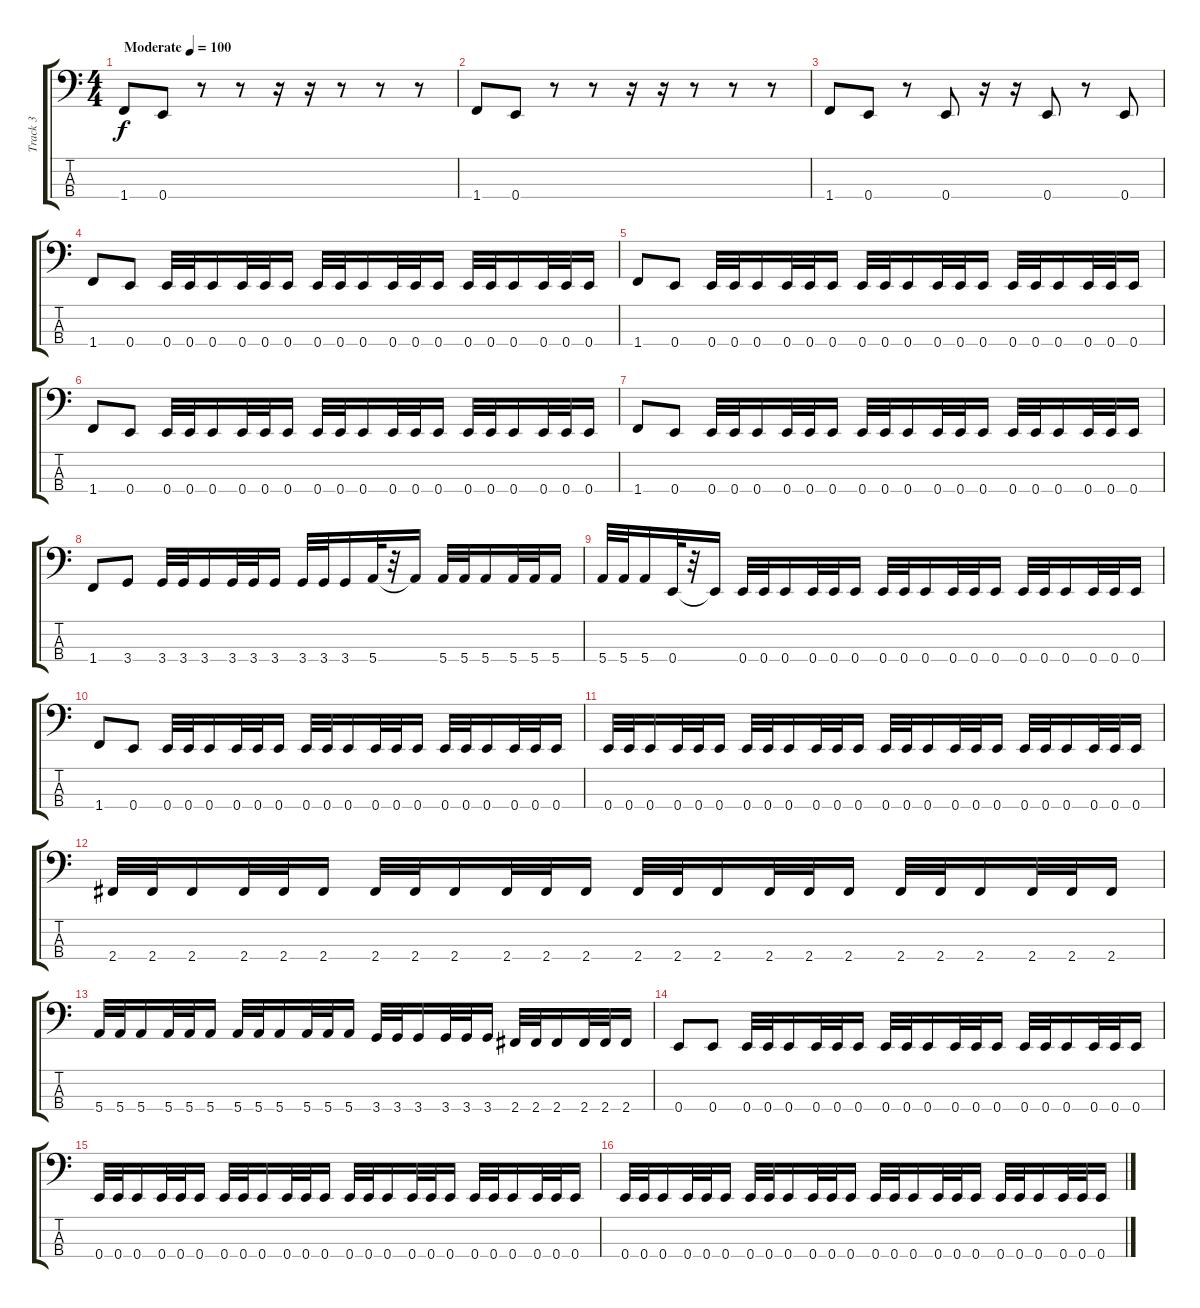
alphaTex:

\track ("Track 3" "Track 3") {instrument electricbassfinger}
\staff {score tabs}
\tuning (G2 D2 A1 E1) {hide}
\ts (4 4)
\tempo (100 "Moderate")
\clef f4
\ks c
1.4.8{dy f instrument electricbassfinger} 0.4.8 r.8 r.8 r.16 r.16 r.8 r.8 r.8 |
1.4.8 0.4.8 r.8 r.8 r.16 r.16 r.8 r.8 r.8 |
1.4.8 0.4.8 r.8 0.4.8 r.16 r.16 0.4.8 r.8 0.4.8 |
1.4.8 0.4.8 0.4.32 0.4.32 0.4.16 0.4.32 0.4.32 0.4.16 0.4.32 0.4.32 0.4.16 0.4.32 0.4.32 0.4.16 0.4.32 0.4.32 0.4.16 0.4.32 0.4.32 0.4.16 |
1.4.8 0.4.8 0.4.32 0.4.32 0.4.16 0.4.32 0.4.32 0.4.16 0.4.32 0.4.32 0.4.16 0.4.32 0.4.32 0.4.16 0.4.32 0.4.32 0.4.16 0.4.32 0.4.32 0.4.16 |
1.4.8 0.4.8 0.4.32 0.4.32 0.4.16 0.4.32 0.4.32 0.4.16 0.4.32 0.4.32 0.4.16 0.4.32 0.4.32 0.4.16 0.4.32 0.4.32 0.4.16 0.4.32 0.4.32 0.4.16 |
1.4.8 0.4.8 0.4.32 0.4.32 0.4.16 0.4.32 0.4.32 0.4.16 0.4.32 0.4.32 0.4.16 0.4.32 0.4.32 0.4.16 0.4.32 0.4.32 0.4.16 0.4.32 0.4.32 0.4.16 |
1.4.8 3.4.8 3.4.32 3.4.32 3.4.16 3.4.32 3.4.32 3.4.16 3.4.32 3.4.32 3.4.16 5.4.32 r.32 5.4{t}.16 5.4.32 5.4.32 5.4.16 5.4.32 5.4.32 5.4.16 |
5.4.32 5.4.32 5.4.16 0.4.32 r.32 0.4{t}.16 0.4.32 0.4.32 0.4.16 0.4.32 0.4.32 0.4.16 0.4.32 0.4.32 0.4.16 0.4.32 0.4.32 0.4.16 0.4.32 0.4.32 0.4.16 0.4.32 0.4.32 0.4.16 |
1.4.8 0.4.8 0.4.32 0.4.32 0.4.16 0.4.32 0.4.32 0.4.16 0.4.32 0.4.32 0.4.16 0.4.32 0.4.32 0.4.16 0.4.32 0.4.32 0.4.16 0.4.32 0.4.32 0.4.16 |
0.4.32 0.4.32 0.4.16 0.4.32 0.4.32 0.4.16 0.4.32 0.4.32 0.4.16 0.4.32 0.4.32 0.4.16 0.4.32 0.4.32 0.4.16 0.4.32 0.4.32 0.4.16 0.4.32 0.4.32 0.4.16 0.4.32 0.4.32 0.4.16 |
2.4.32 2.4.32 2.4.16 2.4.32 2.4.32 2.4.16 2.4.32 2.4.32 2.4.16 2.4.32 2.4.32 2.4.16 2.4.32 2.4.32 2.4.16 2.4.32 2.4.32 2.4.16 2.4.32 2.4.32 2.4.16 2.4.32 2.4.32 2.4.16 |
5.4.32 5.4.32 5.4.16 5.4.32 5.4.32 5.4.16 5.4.32 5.4.32 5.4.16 5.4.32 5.4.32 5.4.16 3.4.32 3.4.32 3.4.16 3.4.32 3.4.32 3.4.16 2.4.32 2.4.32 2.4.16 2.4.32 2.4.32 2.4.16 |
0.4.8 0.4.8 0.4.32 0.4.32 0.4.16 0.4.32 0.4.32 0.4.16 0.4.32 0.4.32 0.4.16 0.4.32 0.4.32 0.4.16 0.4.32 0.4.32 0.4.16 0.4.32 0.4.32 0.4.16 |
0.4.32 0.4.32 0.4.16 0.4.32 0.4.32 0.4.16 0.4.32 0.4.32 0.4.16 0.4.32 0.4.32 0.4.16 0.4.32 0.4.32 0.4.16 0.4.32 0.4.32 0.4.16 0.4.32 0.4.32 0.4.16 0.4.32 0.4.32 0.4.16 |
0.4.32 0.4.32 0.4.16 0.4.32 0.4.32 0.4.16 0.4.32 0.4.32 0.4.16 0.4.32 0.4.32 0.4.16 0.4.32 0.4.32 0.4.16 0.4.32 0.4.32 0.4.16 0.4.32 0.4.32 0.4.16 0.4.32 0.4.32 0.4.16
